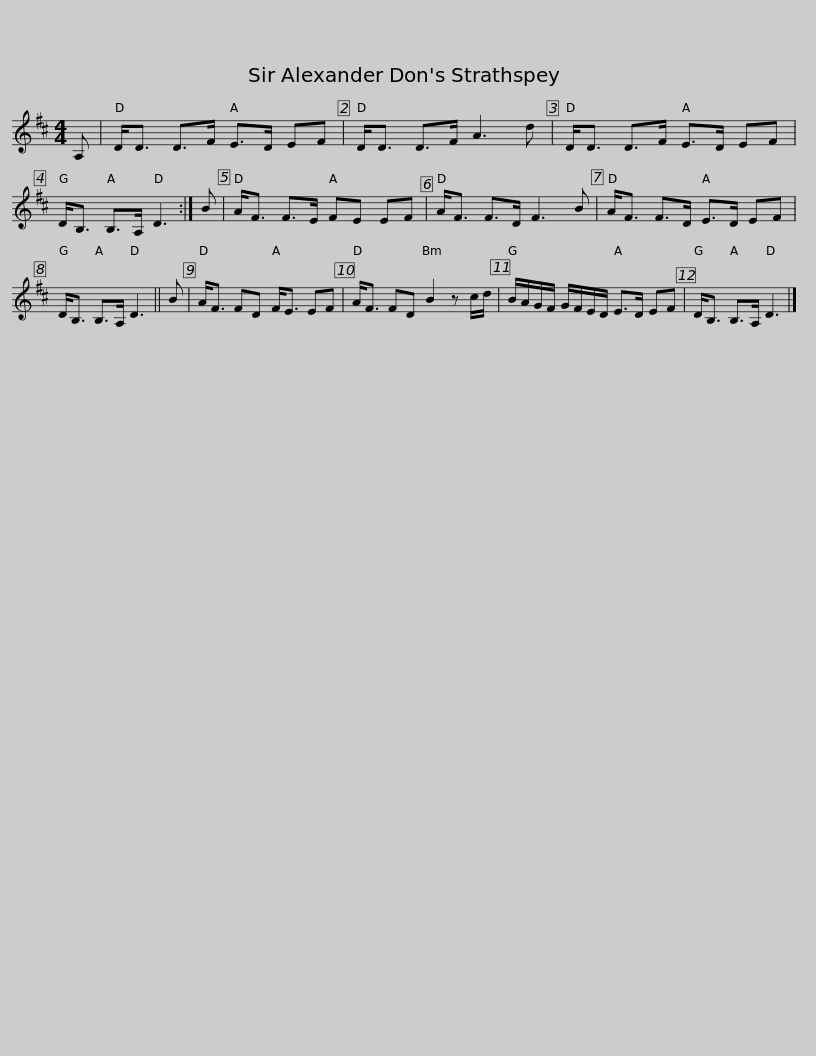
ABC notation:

X:1
L:1/8
M:4/4
I:linebreak $
K:D
V:1 treble
V:1
 A, | D<D D>F E>D EF | D<D D>F A3 d | D<D D>F E>D EF | D<B, B,>A, D3 :| %5
 B |$ A<F F>E FE EF | A<F F>D F3 B | A<F F>D E>D EF | D<B, B,>A, D3 || %10
 B | A<F FD F<E EF |$ A<F FD B2 z c/d/ | B/A/G/F/ G/F/E/D/ E>D EF | D<B, B,>A, D3 |] %15
